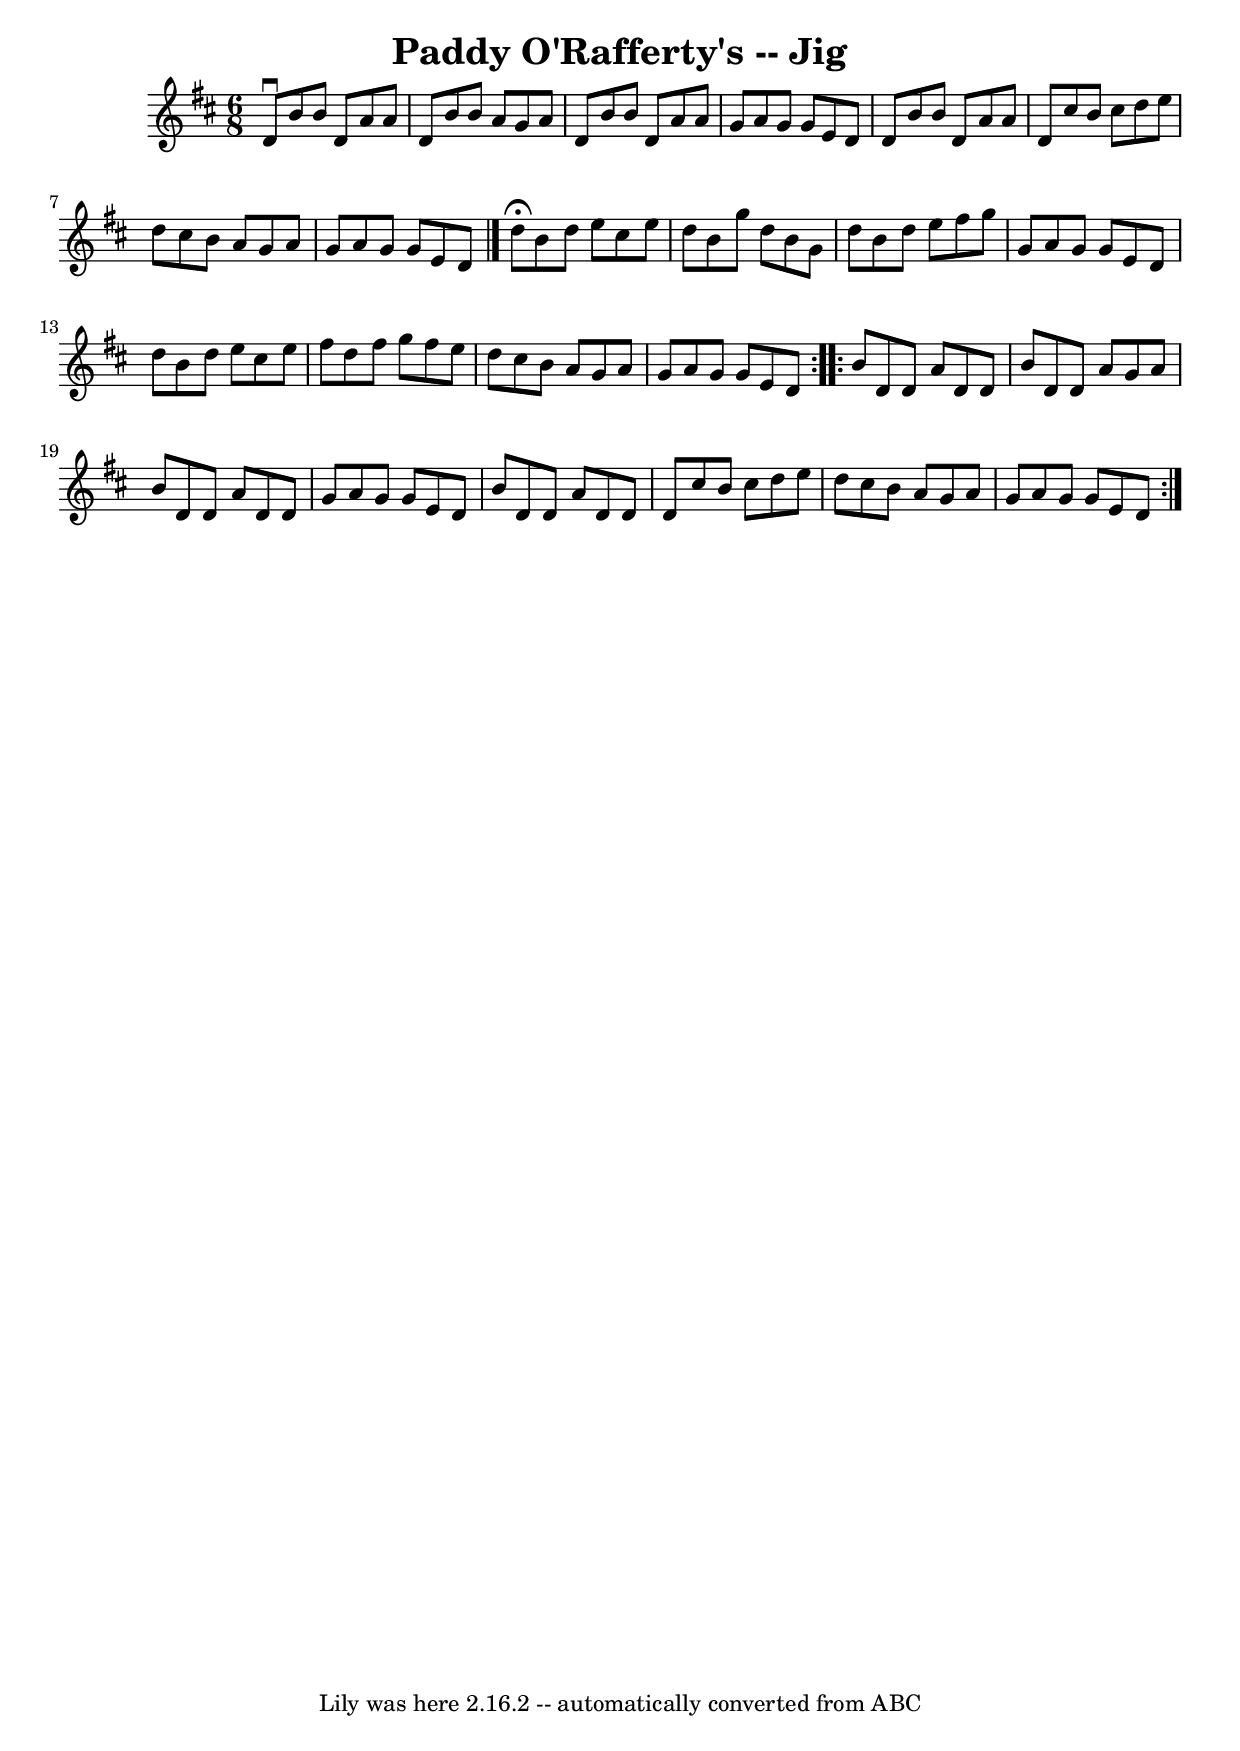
\version "2.7.40"
\include "Mammoth.ily"
\header {
	%% book = "Ryan's Mammoth Collection"
	crossRefNumber = "1"
	footnotes = "\\\\85 435\\\\it sounds better with one sharp"
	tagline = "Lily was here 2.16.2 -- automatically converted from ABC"
	title = "Paddy O'Rafferty's -- Jig"
}
voicedefault =  {


\time 6/8 \key g \lydian d'8^\downbow b'8 b'8 d'8 a'8 a'8    
|
 d'8 b'8 b'8 a'8 g'8 a'8    |
 d'8 b'8    
b'8 d'8 a'8 a'8    |
 g'8 a'8 g'8 g'8 e'8 d'8   
 |
 d'8 b'8 b'8 d'8 a'8 a'8    |
 d'8    
cis''8 b'8 cis''8 d''8 e''8    |
 d''8 cis''8 b'8    
a'8 g'8 a'8    |
 g'8 a'8 g'8 g'8 e'8 d'8    
\bar "|."     \repeat volta 2 { d''8^\fermata b'8 d''8 e''8    
cis''8 e''8    |
 d''8 b'8 g''8 d''8 b'8 g'8    
|
 d''8 b'8 d''8 e''8 fis''8 g''8    |
 g'8    
a'8 g'8 g'8 e'8 d'8    |
 d''8 b'8 d''8 e''8    
cis''8 e''8    |
 fis''8 d''8 fis''8 g''8 fis''8 e''8 
   |
 d''8 cis''8 b'8 a'8 g'8 a'8    |
 g'8    
a'8 g'8 g'8 e'8 d'8    }     \repeat volta 2 { b'8 d'8 d'8  
 a'8 d'8 d'8    |
 b'8 d'8 d'8 a'8 g'8 a'8    
|
 b'8 d'8 d'8 a'8 d'8 d'8    |
 g'8 a'8    
g'8 g'8 e'8 d'8    |
 b'8 d'8 d'8 a'8 d'8 d'8 
   |
 d'8 cis''8 b'8 cis''8 d''8 e''8    |
 d''8 
 cis''8 b'8 a'8 g'8 a'8    |
 g'8 a'8 g'8 g'8    
e'8 d'8      }   
}

\score{
    <<

	\context Staff="default"
	{
	    \voicedefault 
	}

    >>
	\layout {
	}
	\midi {}
}
